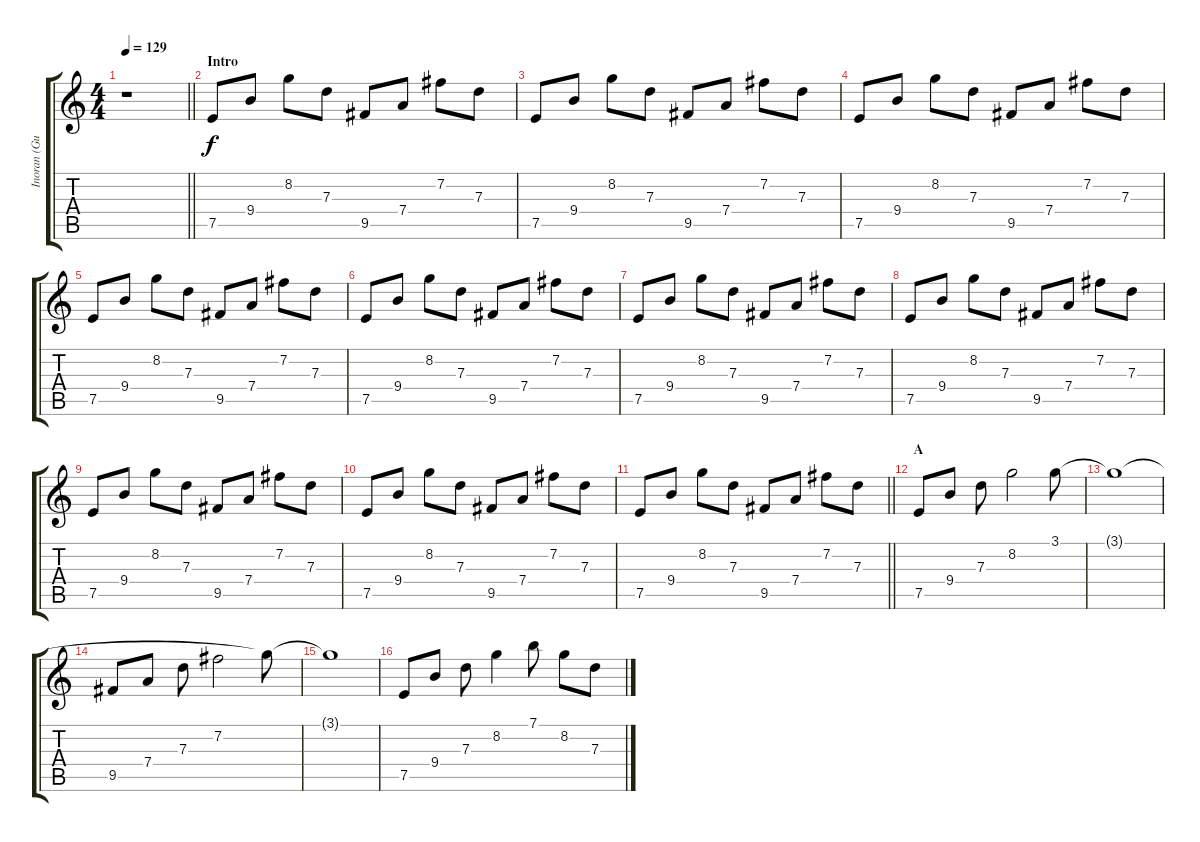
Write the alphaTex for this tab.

\track ("Inoran (Guitar 3)" "Inoran (Gu") {instrument distortionguitar}
\staff {score tabs}
\tuning (E4 B3 G3 D3 A2 E2) {hide}
\ts (4 4)
\tempo 129
\clef g2
\barLineRight lightlight
\ks c
r.1{dy f instrument distortionguitar} |
\section ("" "Intro")
7.5.8 9.4.8 8.2.8 7.3.8 9.5.8 7.4.8 7.2.8 7.3.8 |
7.5.8 9.4.8 8.2.8 7.3.8 9.5.8 7.4.8 7.2.8 7.3.8 |
7.5.8 9.4.8 8.2.8 7.3.8 9.5.8 7.4.8 7.2.8 7.3.8 |
7.5.8 9.4.8 8.2.8 7.3.8 9.5.8 7.4.8 7.2.8 7.3.8 |
7.5.8 9.4.8 8.2.8 7.3.8 9.5.8 7.4.8 7.2.8 7.3.8 |
7.5.8 9.4.8 8.2.8 7.3.8 9.5.8 7.4.8 7.2.8 7.3.8 |
7.5.8 9.4.8 8.2.8 7.3.8 9.5.8 7.4.8 7.2.8 7.3.8 |
7.5.8 9.4.8 8.2.8 7.3.8 9.5.8 7.4.8 7.2.8 7.3.8 |
7.5.8 9.4.8 8.2.8 7.3.8 9.5.8 7.4.8 7.2.8 7.3.8 |
\barLineRight lightlight
7.5.8 9.4.8 8.2.8 7.3.8 9.5.8 7.4.8 7.2.8 7.3.8 |
\section ("" "A")
7.5.8 9.4.8 7.3.8 8.2.2 3.1.8 |
3.1{t}.1 |
9.5.8 7.4.8 7.3.8 7.2.2 3.1{t}.8 |
3.1{t}.1 |
7.5.8 9.4.8 7.3.8 8.2.4 7.1.8 8.2.8 7.3.8
